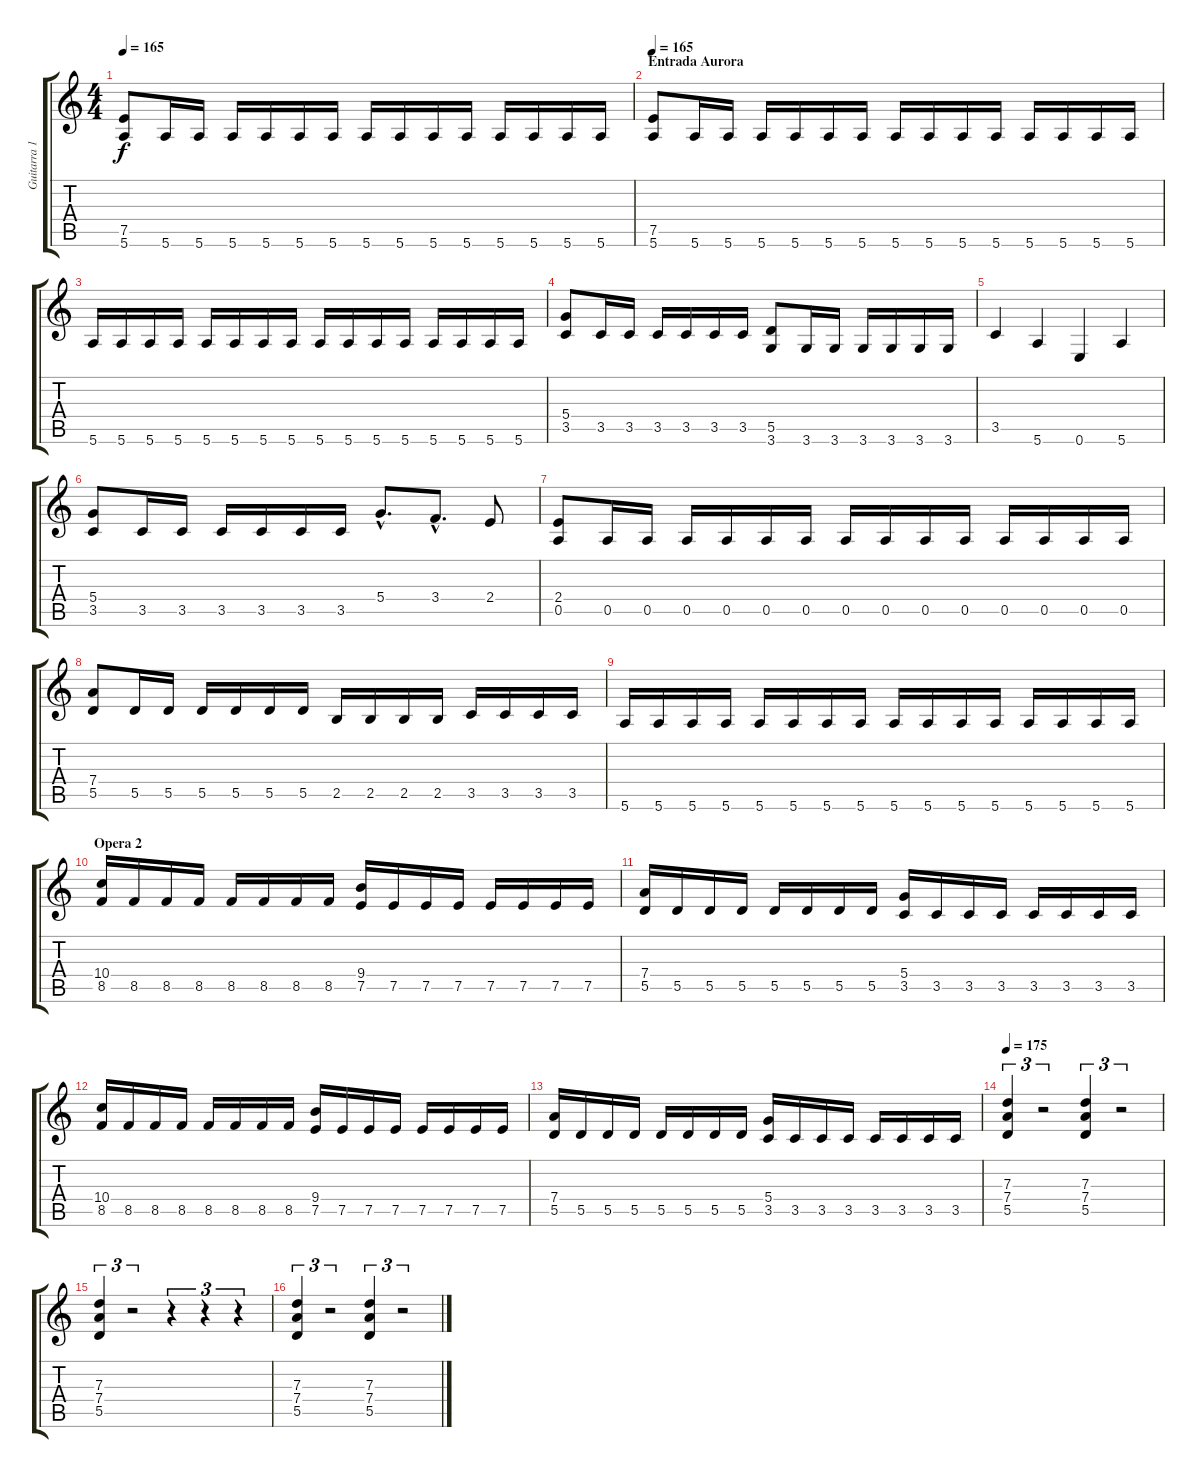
\track ("Guitarra 1" "Guitarra 1") {instrument acousticguitarsteel}
\staff {score tabs}
\tuning (E4 B3 G3 D3 A2 E2) {hide}
\ts (4 4)
\tempo 165
\clef g2
\ks c
(7.5 5.6).8{dy f} 5.6.16 5.6.16 5.6.16 5.6.16 5.6.16 5.6.16 5.6.16 5.6.16 5.6.16 5.6.16 5.6.16 5.6.16 5.6.16 5.6.16 |
\section ("" "Entrada Aurora")
\tempo 165
(7.5 5.6).8 5.6.16 5.6.16 5.6.16 5.6.16 5.6.16 5.6.16 5.6.16 5.6.16 5.6.16 5.6.16 5.6.16 5.6.16 5.6.16 5.6.16 |
5.6.16 5.6.16 5.6.16 5.6.16 5.6.16 5.6.16 5.6.16 5.6.16 5.6.16 5.6.16 5.6.16 5.6.16 5.6.16 5.6.16 5.6.16 5.6.16 |
(5.4 3.5).8 3.5.16 3.5.16 3.5.16 3.5.16 3.5.16 3.5.16 (5.5 3.6).8 3.6.16 3.6.16 3.6.16 3.6.16 3.6.16 3.6.16 |
3.5.4 5.6.4 0.6.4 5.6.4 |
(5.4 3.5).8 3.5.16 3.5.16 3.5.16 3.5.16 3.5.16 3.5.16 5.4{hac}.8{d} 3.4{hac}.8{d} 2.4.8 |
(2.4 0.5).8 0.5.16 0.5.16 0.5.16 0.5.16 0.5.16 0.5.16 0.5.16 0.5.16 0.5.16 0.5.16 0.5.16 0.5.16 0.5.16 0.5.16 |
(7.4 5.5).8 5.5.16 5.5.16 5.5.16 5.5.16 5.5.16 5.5.16 2.5.16 2.5.16 2.5.16 2.5.16 3.5.16 3.5.16 3.5.16 3.5.16 |
5.6.16 5.6.16 5.6.16 5.6.16 5.6.16 5.6.16 5.6.16 5.6.16 5.6.16 5.6.16 5.6.16 5.6.16 5.6.16 5.6.16 5.6.16 5.6.16 |
\section ("" "Opera 2")
(10.4 8.5).16 8.5.16 8.5.16 8.5.16 8.5.16 8.5.16 8.5.16 8.5.16 (9.4 7.5).16 7.5.16 7.5.16 7.5.16 7.5.16 7.5.16 7.5.16 7.5.16 |
(7.4 5.5).16 5.5.16 5.5.16 5.5.16 5.5.16 5.5.16 5.5.16 5.5.16 (5.4 3.5).16 3.5.16 3.5.16 3.5.16 3.5.16 3.5.16 3.5.16 3.5.16 |
(10.4 8.5).16 8.5.16 8.5.16 8.5.16 8.5.16 8.5.16 8.5.16 8.5.16 (9.4 7.5).16 7.5.16 7.5.16 7.5.16 7.5.16 7.5.16 7.5.16 7.5.16 |
(7.4 5.5).16 5.5.16 5.5.16 5.5.16 5.5.16 5.5.16 5.5.16 5.5.16 (5.4 3.5).16 3.5.16 3.5.16 3.5.16 3.5.16 3.5.16 3.5.16 3.5.16 |
\tempo 175
(7.3 7.4 5.5).4{tu (3 2)} r.2{tu (3 2)} (7.3 7.4 5.5).4{tu (3 2)} r.2{tu (3 2)} |
(7.3 7.4 5.5).4{tu (3 2)} r.2{tu (3 2)} r.4{tu (3 2)} r.4{tu (3 2)} r.4{tu (3 2)} |
(7.3 7.4 5.5).4{tu (3 2)} r.2{tu (3 2)} (7.3 7.4 5.5).4{tu (3 2)} r.2{tu (3 2)}
